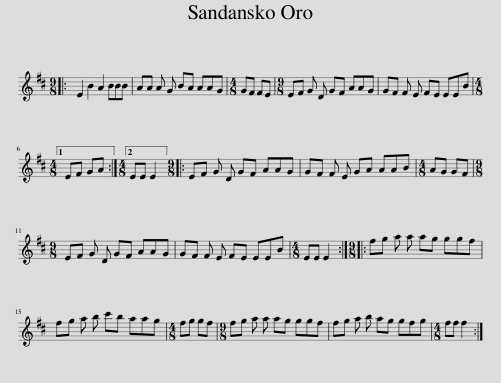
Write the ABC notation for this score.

X:1
L:1/8
M:9/8
I:linebreak $
K:D
V:1 treble
V:1
|: E2 B2 A2 BBB | AA A G BA AAG |[M:4/8] GF FE |[M:9/8] EF G D GF AAG | GF F E FE EEB |1$ %5
[M:4/8] EF GA :|2[M:4/8] EE E2 |:[M:9/8] EF G D GF AAG | GF F E GA AAB |[M:4/8] AG GF |$ %10
[M:9/8] EF G D GF AAG | GF F E FE EEB |[M:4/8] EE E2 ::[M:9/8] fg a a ag ggf |$ fg a b c'b aag | %15
[M:4/8] fg gf |[M:9/8] fg a a ag ggf | fg a b ag gfg |[M:4/8] ff f2 :| %19
